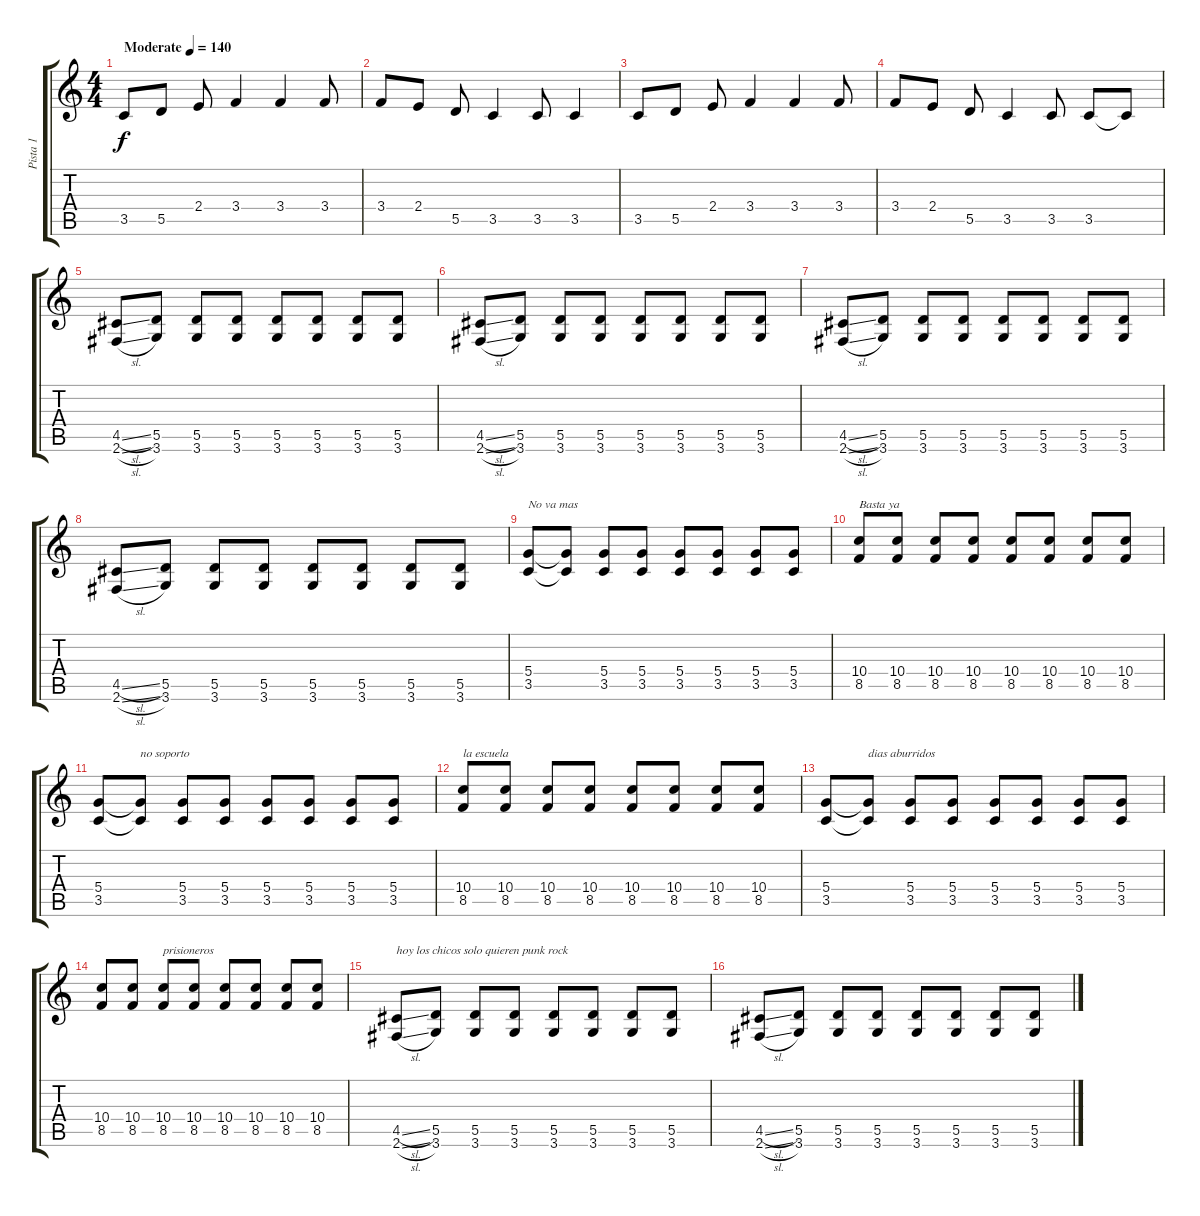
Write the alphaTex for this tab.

\track ("Pista 1" "Pista 1") {instrument overdrivenguitar}
\staff {score tabs}
\tuning (E4 B3 G3 D3 A2 E2) {hide}
\ts (4 4)
\tempo (140 "Moderate")
\clef g2
\ks c
3.5.8{dy f instrument overdrivenguitar} 5.5.8 2.4.8 3.4.4 3.4.4 3.4.8 |
3.4.8 2.4.8 5.5.8 3.5.4 3.5.8 3.5.4 |
3.5.8 5.5.8 2.4.8 3.4.4 3.4.4 3.4.8 |
3.4.8 2.4.8 5.5.8 3.5.4 3.5.8 3.5.8 3.5{t}.8 |
(4.5{sl} 2.6{sl}).8 (5.5 3.6).8 (5.5 3.6).8 (5.5 3.6).8 (5.5 3.6).8 (5.5 3.6).8 (5.5 3.6).8 (5.5 3.6).8 |
(4.5{sl} 2.6{sl}).8 (5.5 3.6).8 (5.5 3.6).8 (5.5 3.6).8 (5.5 3.6).8 (5.5 3.6).8 (5.5 3.6).8 (5.5 3.6).8 |
(4.5{sl} 2.6{sl}).8 (5.5 3.6).8 (5.5 3.6).8 (5.5 3.6).8 (5.5 3.6).8 (5.5 3.6).8 (5.5 3.6).8 (5.5 3.6).8 |
(4.5{sl} 2.6{sl}).8 (5.5 3.6).8 (5.5 3.6).8 (5.5 3.6).8 (5.5 3.6).8 (5.5 3.6).8 (5.5 3.6).8 (5.5 3.6).8 |
(5.4 3.5).8{txt "No va mas"} (5.4{t} 3.5{t}).8 (5.4 3.5).8 (5.4 3.5).8 (5.4 3.5).8 (5.4 3.5).8 (5.4 3.5).8 (5.4 3.5).8 |
(10.4 8.5).8{txt "Basta ya"} (10.4 8.5).8 (10.4 8.5).8 (10.4 8.5).8 (10.4 8.5).8 (10.4 8.5).8 (10.4 8.5).8 (10.4 8.5).8 |
(5.4 3.5).8 (5.4{t} 3.5{t}).8{txt "no soporto"} (5.4 3.5).8 (5.4 3.5).8 (5.4 3.5).8 (5.4 3.5).8 (5.4 3.5).8 (5.4 3.5).8 |
(10.4 8.5).8{txt "la escuela"} (10.4 8.5).8 (10.4 8.5).8 (10.4 8.5).8 (10.4 8.5).8 (10.4 8.5).8 (10.4 8.5).8 (10.4 8.5).8 |
(5.4 3.5).8 (5.4{t} 3.5{t}).8{txt "dias aburridos"} (5.4 3.5).8 (5.4 3.5).8 (5.4 3.5).8 (5.4 3.5).8 (5.4 3.5).8 (5.4 3.5).8 |
(10.4 8.5).8 (10.4 8.5).8 (10.4 8.5).8{txt "prisioneros"} (10.4 8.5).8 (10.4 8.5).8 (10.4 8.5).8 (10.4 8.5).8 (10.4 8.5).8 |
(4.5{sl} 2.6{sl}).8{txt "hoy los chicos solo quieren punk rock"} (5.5 3.6).8 (5.5 3.6).8 (5.5 3.6).8 (5.5 3.6).8 (5.5 3.6).8 (5.5 3.6).8 (5.5 3.6).8 |
(4.5{sl} 2.6{sl}).8 (5.5 3.6).8 (5.5 3.6).8 (5.5 3.6).8 (5.5 3.6).8 (5.5 3.6).8 (5.5 3.6).8 (5.5 3.6).8
